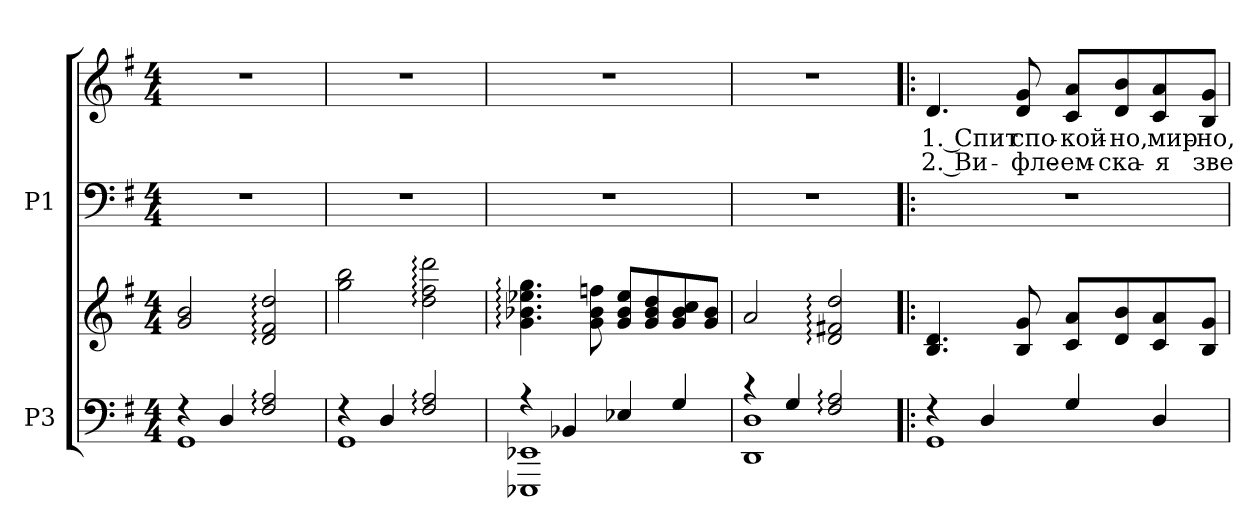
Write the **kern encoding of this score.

**kern	**kern	**kern	**kern	**text	**text
*part2	*part2	*part1	*part1	*part1	*part1
*staff4	*staff3	*staff2	*staff1	*staff1	*staff1
*I"P3	*	*I"P1	*	*	*
!!LO:PB:g=z
*clefF4	*clefG2	*clefF4	*clefG2	*	*
*k[f#]	*k[f#]	*k[f#]	*k[f#]	*	*
*G:	*G:	*G:	*G:	*	*
*M4/4	*M4/4	*M4/4	*M4/4	*	*
*MM95	*MM95	*MM95	*MM95	*	*
=1	=1	=1	=1	=1	=1
*^	*	*	*	*	*
4r	1GGi	2gi/ 2bi	1r	1r	.	.
4Di/	.	.	.	.	.	.
2F#i/: 2Ai:	.	2di/: 2f#i: 2ddi:	.	.	.	.
=2	=2	=2	=2	=2	=2	=2
4r	1GGi	2ggi\ 2bbi	1r	1r	.	.
4Di/	.	.	.	.	.	.
2F#i/: 2Ai:	.	2ddi\: 2ff#i: 2dddi:	.	.	.	.
=3	=3	=3	=3	=3	=3	=3
4r	1EEE-Xi 1EE-Xi	4.gi\: 4.b-Xi: 4.ee-Xi: 4.ggi:	1r	1r	.	.
4BB-Xi/	.	.	.	.	.	.
.	.	8gi\ 8b-i 8ffni	.	.	.	.
4E-Xi/	.	8gi/ 8b-i 8ee-iL	.	.	.	.
.	.	8gi/ 8b-i 8ddi	.	.	.	.
4Gi/	.	8gi/ 8b-i 8cci	.	.	.	.
.	.	8gi/ 8b-iJ	.	.	.	.
=4	=4	=4	=4	=4	=4	=4
4r	1DDi 1Di	2ai/	1r	1r	.	.
4Gi/	.	.	.	.	.	.
2F#i/: 2Ai:	.	2di/: 2f#Xi: 2ddi:	.	.	.	.
=5!|:	=5!|:	=5!|:	=5!|:	=5!|:	=5!|:	=5!|:
!	!	!	!	!	!LO:LY:b:color=#000000	!LO:LY:b:color=#000000
4r	1GGi	4.Bi/ 4.di	1r	4.di/	1. Спит	2. Ви-
4Di/	.	.	.	.	.	.
!	!	!	!	!	!LO:LY:b:color=#000000	!LO:LY:b:color=#000000
.	.	8Bi/ 8gi	.	8di/ 8gi	спо-	-фле-
!	!	!	!	!	!LO:LY:b:color=#000000	!LO:LY:b:color=#000000
4Gi/	.	8ci/ 8aiL	.	8ci/ 8aiL	-кой-	-ем-
!	!	!	!	!	!LO:LY:b:color=#000000	!LO:LY:b:color=#000000
.	.	8di/ 8bi	.	8di/ 8bi	-но,	-ска-
!	!	!	!	!	!LO:LY:b:color=#000000	!LO:LY:b:color=#000000
4Di/	.	8ci/ 8ai	.	8ci/ 8ai	мир-	-я
!	!	!	!	!	!LO:LY:b:color=#000000	!LO:LY:b:color=#000000
.	.	8Bi/ 8giJ	.	8Bi/ 8giJ	-но,	зве-
*v	*v	*	*	*	*	*
=	=	=	=	=	=
*-	*-	*-	*-	*-	*-
